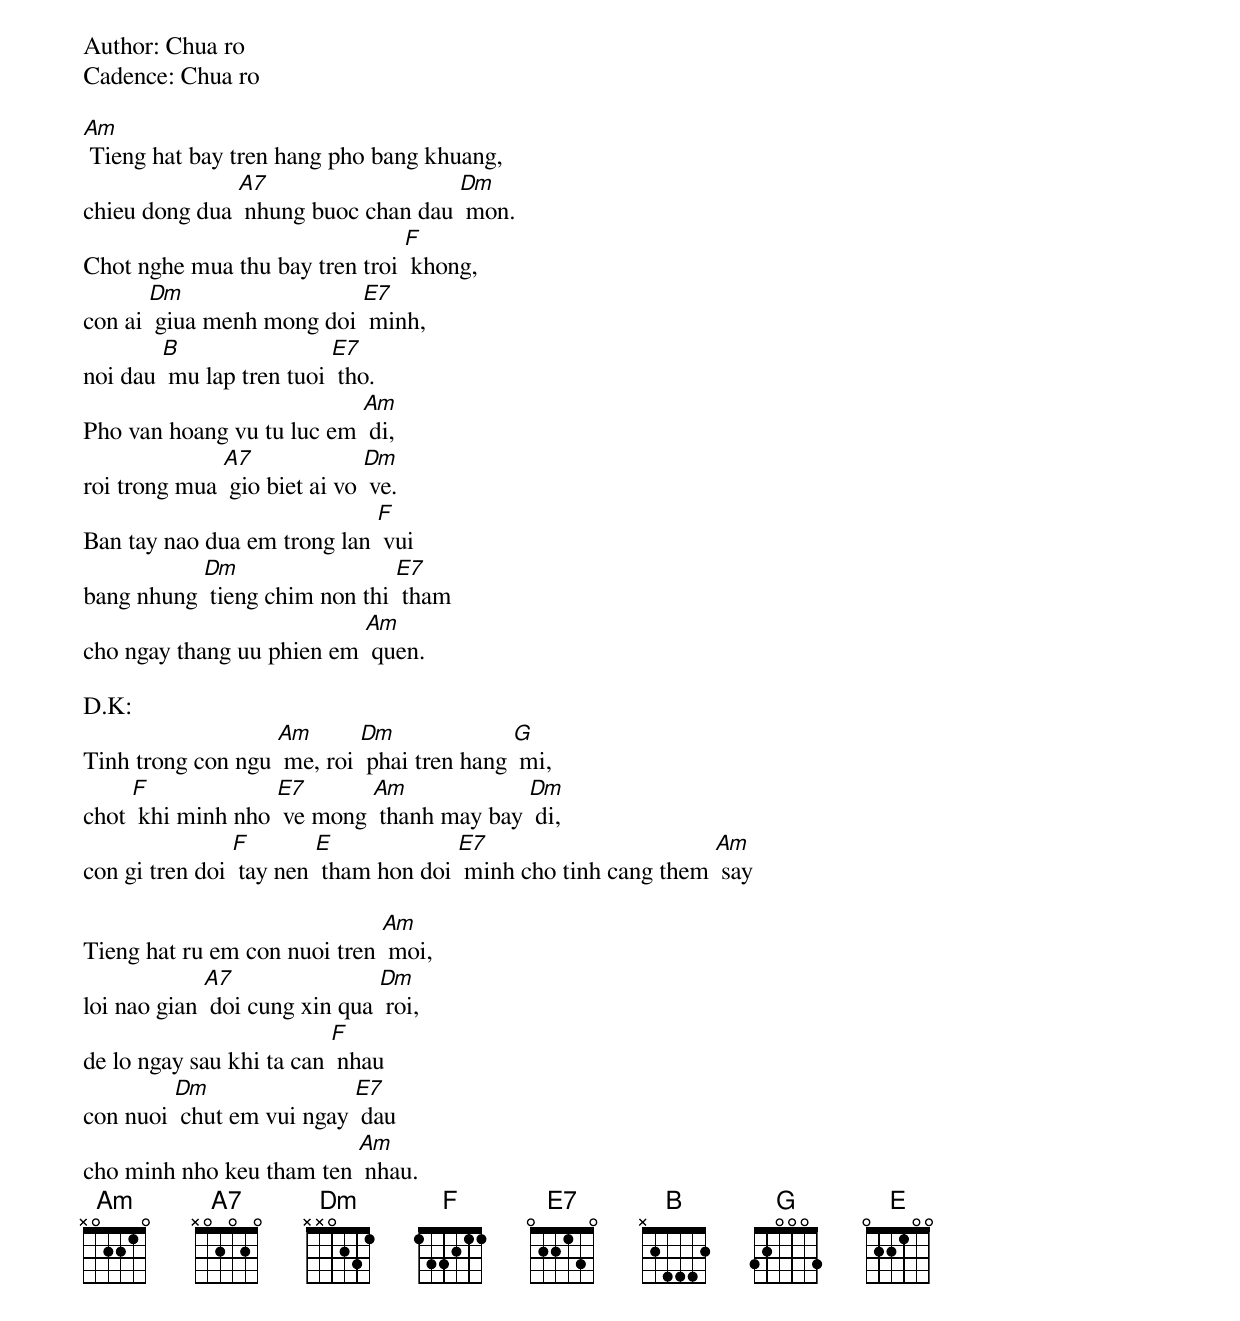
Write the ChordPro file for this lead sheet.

Author: Chua ro
Cadence: Chua ro

[Am] Tieng hat bay tren hang pho bang khuang,
chieu dong dua [A7] nhung buoc chan dau [Dm] mon.
Chot nghe mua thu bay tren troi [F] khong,
con ai [Dm] giua menh mong doi [E7] minh,
noi dau [B] mu lap tren tuoi [E7] tho.
Pho van hoang vu tu luc em [Am] di,
roi trong mua [A7] gio biet ai vo [Dm] ve.
Ban tay nao dua em trong lan [F] vui
bang nhung [Dm] tieng chim non thi [E7] tham
cho ngay thang uu phien em [Am] quen.

D.K:
Tinh trong con ngu [Am] me, roi [Dm] phai tren hang [G] mi,
chot [F] khi minh nho [E7] ve mong [Am] thanh may bay [Dm] di,
con gi tren doi [F] tay nen [E] tham hon doi [E7] minh cho tinh cang them [Am] say

Tieng hat ru em con nuoi tren [Am] moi,
loi nao gian [A7] doi cung xin qua [Dm] roi,
de lo ngay sau khi ta can [F] nhau
con nuoi [Dm] chut em vui ngay [E7] dau
cho minh nho keu tham ten [Am] nhau.
